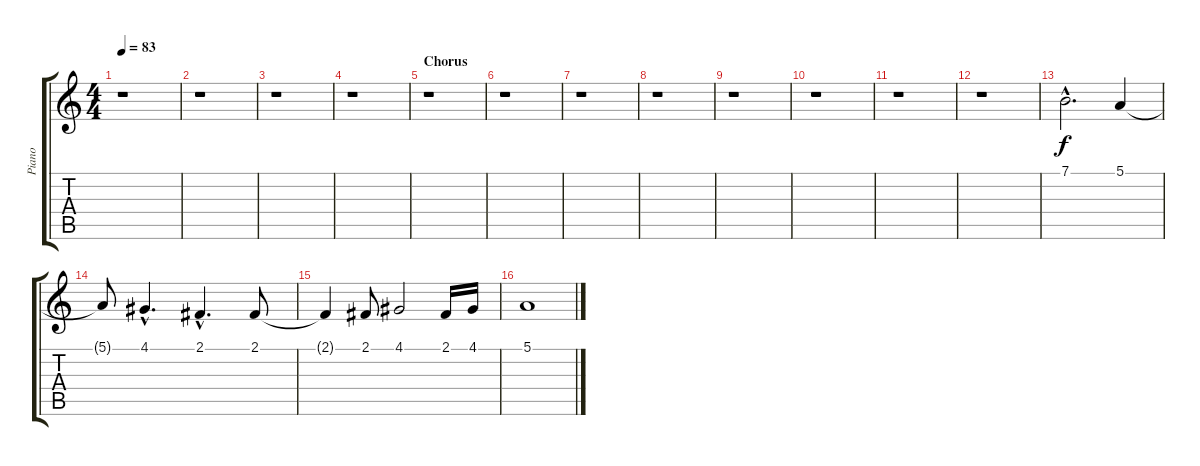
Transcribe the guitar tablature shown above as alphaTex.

\track ("Piano" "Piano") {instrument acousticgrandpiano}
\staff {score tabs}
\tuning (E4 B3 G3 D3 A2 E2) {hide}
\ts (4 4)
\tempo 83
\clef g2
\ks c
r.1{dy f} |
r.1 |
r.1 |
r.1 |
\section ("" "Chorus")
r.1 |
r.1 |
r.1 |
r.1 |
r.1 |
r.1 |
r.1 |
r.1 |
7.1{hac}.2{d volume 8} 5.1.4 |
5.1{t}.8 4.1{hac}.4{d} 2.1{hac}.4{d} 2.1.8 |
2.1{t}.4 2.1.8 4.1.2 2.1.16 4.1.16 |
5.1.1
